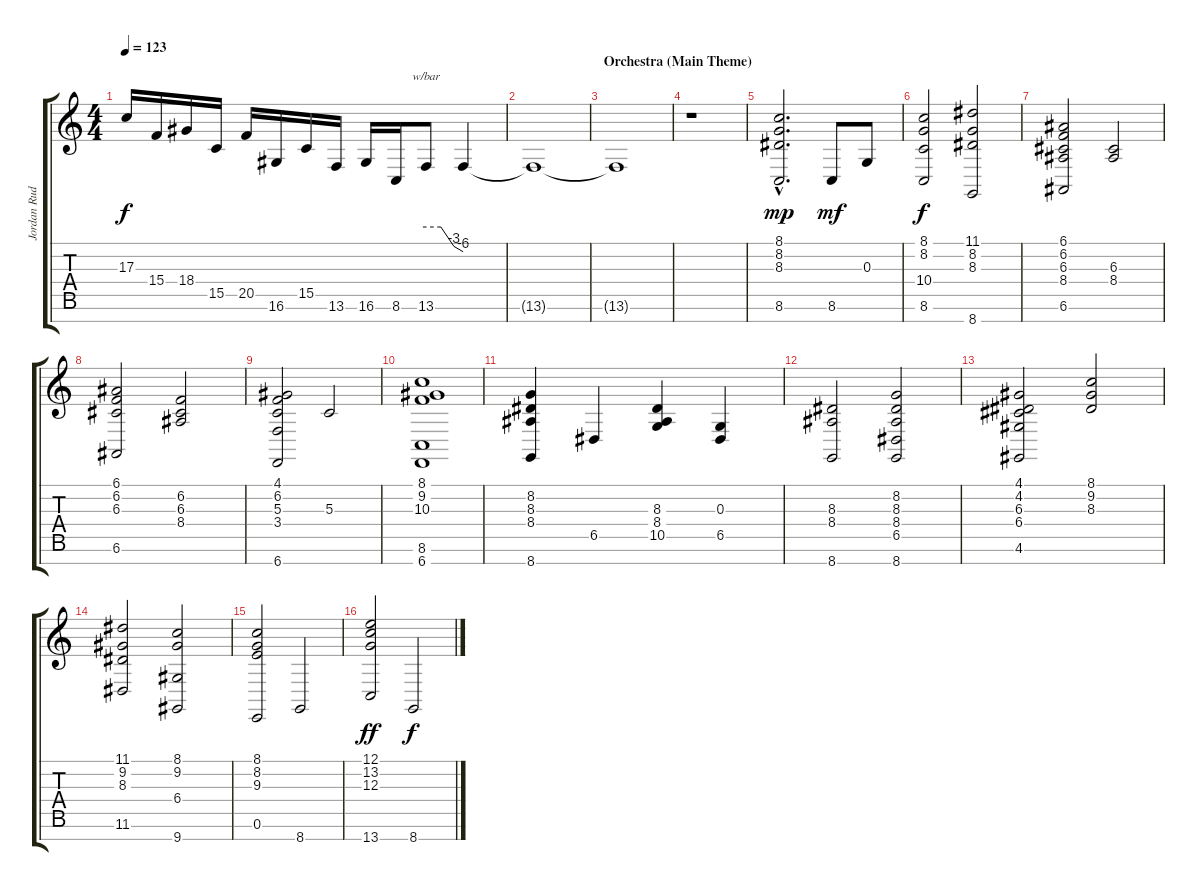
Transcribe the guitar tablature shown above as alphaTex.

\track ("Jordan Rudess" "Jordan Rud") {instrument acousticgrandpiano}
\staff {score tabs}
\tuning (E4 B3 G3 D3 A2 E2 B1) {hide}
\ts (4 4)
\tempo 123
\clef g2
\ks c
17.3.16{dy f} 15.4.16 18.4.16 15.5.16 20.5.16 16.6.16 15.5.16 13.6.16 16.6.16 8.6.16 13.6.8{tbe (custom default 0 0 24 0 45 -12 60 -24)} 13.6{t}.4 |
13.6{t}.1 |
\section ("" "Orchestra (Main Theme)")
13.6{t}.1 |
r.1{instrument acousticgrandpiano} |
(8.1{hac} 8.2{hac} 8.3{hac} 8.6{hac}).2{d dy mp} 8.6.8{dy mf} 0.3.8 |
(8.1 8.2 10.4 8.6).2{dy f} (11.1 8.2 8.3 8.7).2 |
(6.1 6.2 6.3 8.4 6.6).2 (6.3 8.4).2 |
(6.1 6.2 6.3 6.6).2 (6.2 6.3 8.4).2 |
(4.1 6.2 5.3 3.4 6.7).2 5.3.2 |
(8.1 9.2 10.3 8.6 6.7).1 |
(8.2 8.3 8.4 8.7).4 6.5.4 (8.3 8.4 10.5).4 (0.3 6.5).4 |
(8.3 8.4 8.7).2 (8.2 8.3 8.4 6.5 8.7).2 |
(4.1 4.2 6.3 6.4 4.6).2 (8.1 9.2 8.3).2 |
(11.1 9.2 8.3 11.6).2 (8.1 9.2 6.4 9.7).2 |
(8.1 8.2 9.3 0.6).2 8.7.2 |
(12.1 13.2 12.3 13.7).2{dy ff} 8.7.2{dy f}
